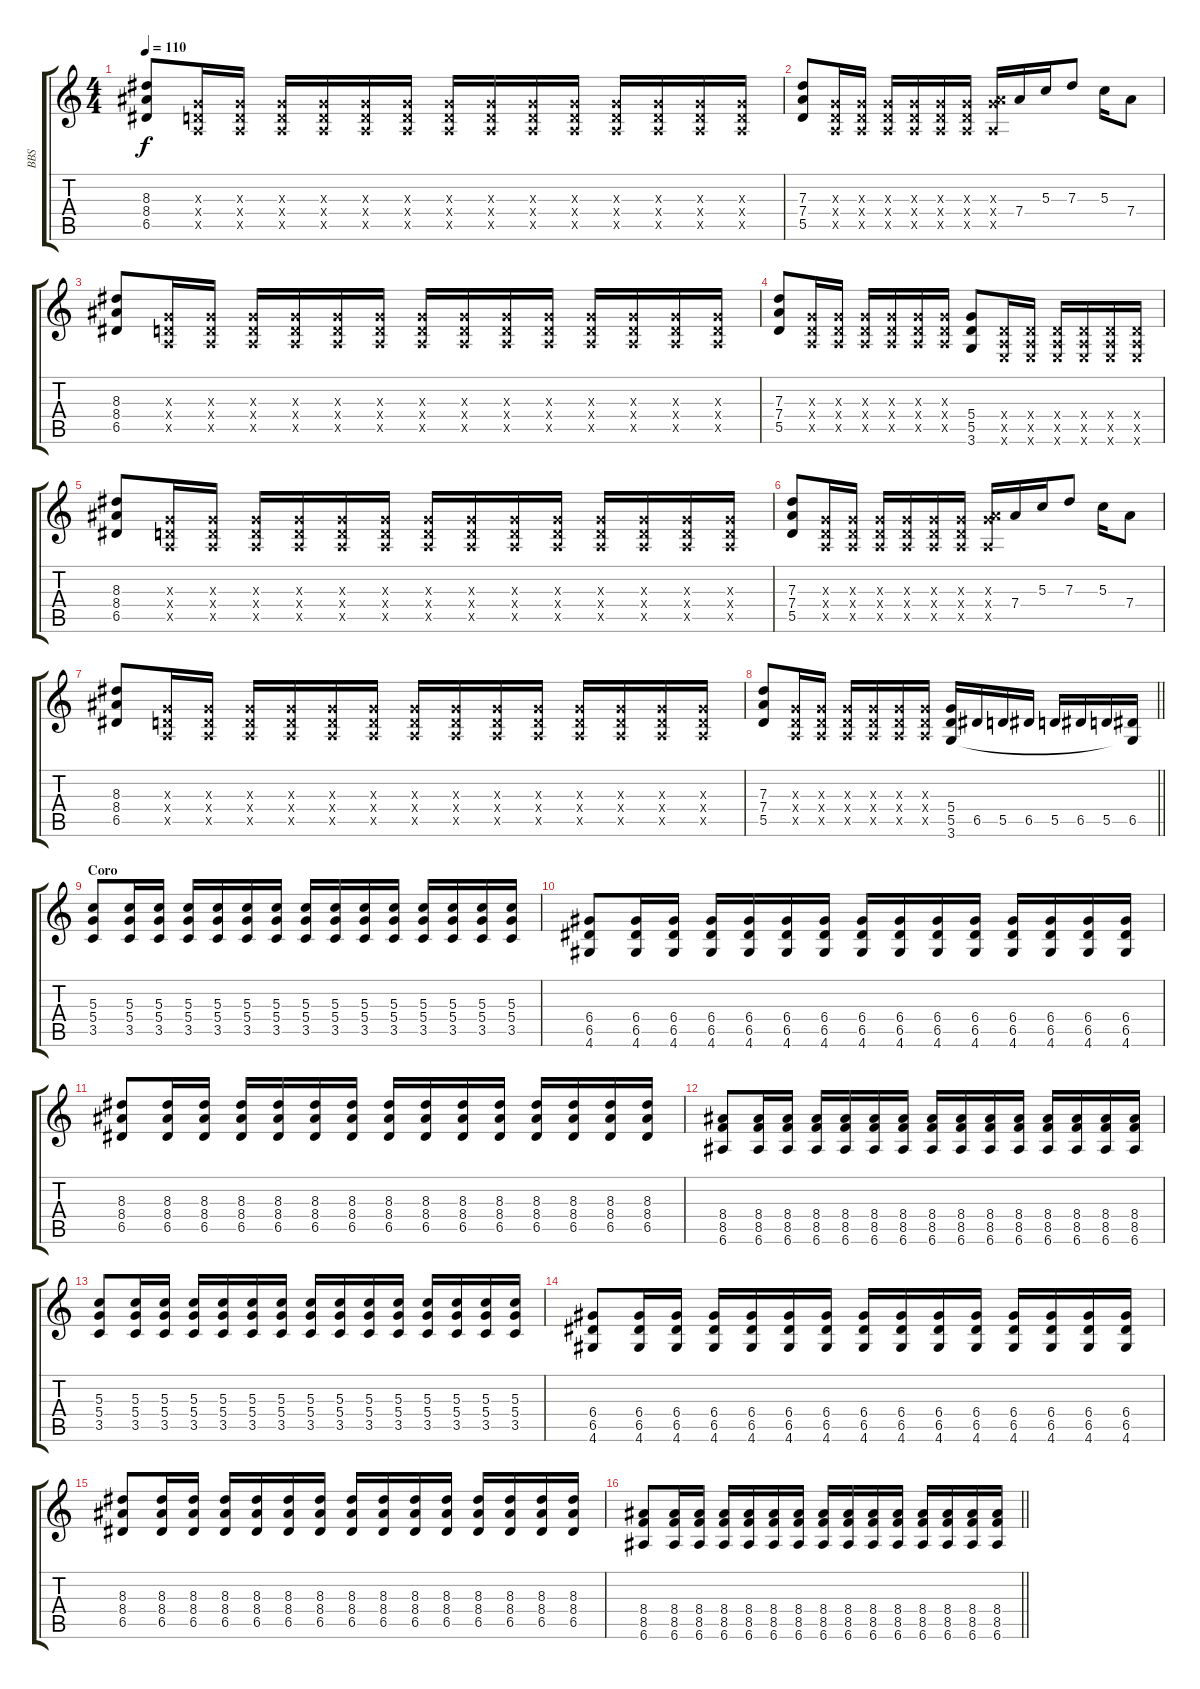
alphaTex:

\track ("BBS" "BBS") {instrument distortionguitar}
\staff {score tabs}
\tuning (E4 B3 G3 D3 A2 E2) {hide}
\ts (4 4)
\tempo 110
\clef g2
\ks c
(8.3 8.4 6.5).8{dy f instrument distortionguitar} (0.3{x} 0.4{x} 0.5{x}).16 (0.3{x} 0.4{x} 0.5{x}).16 (0.3{x} 0.4{x} 0.5{x}).16 (0.3{x} 0.4{x} 0.5{x}).16 (0.3{x} 0.4{x} 0.5{x}).16 (0.3{x} 0.4{x} 0.5{x}).16 (0.3{x} 0.4{x} 0.5{x}).16 (0.3{x} 0.4{x} 0.5{x}).16 (0.3{x} 0.4{x} 0.5{x}).16 (0.3{x} 0.4{x} 0.5{x}).16 (0.3{x} 0.4{x} 0.5{x}).16 (0.3{x} 0.4{x} 0.5{x}).16 (0.3{x} 0.4{x} 0.5{x}).16 (0.3{x} 0.4{x} 0.5{x}).16 |
(7.3 7.4 5.5).8 (0.3{x} 0.4{x} 0.5{x}).16 (0.3{x} 0.4{x} 0.5{x}).16 (0.3{x} 0.4{x} 0.5{x}).16 (0.3{x} 0.4{x} 0.5{x}).16 (0.3{x} 0.4{x} 0.5{x}).16 (0.3{x} 0.4{x} 0.5{x}).16 (0.3{x} 7.4{x} 0.5{x}).16 7.4.16 5.3.16 7.3.8 5.3.16 7.4.8 |
(8.3 8.4 6.5).8 (0.3{x} 0.4{x} 0.5{x}).16 (0.3{x} 0.4{x} 0.5{x}).16 (0.3{x} 0.4{x} 0.5{x}).16 (0.3{x} 0.4{x} 0.5{x}).16 (0.3{x} 0.4{x} 0.5{x}).16 (0.3{x} 0.4{x} 0.5{x}).16 (0.3{x} 0.4{x} 0.5{x}).16 (0.3{x} 0.4{x} 0.5{x}).16 (0.3{x} 0.4{x} 0.5{x}).16 (0.3{x} 0.4{x} 0.5{x}).16 (0.3{x} 0.4{x} 0.5{x}).16 (0.3{x} 0.4{x} 0.5{x}).16 (0.3{x} 0.4{x} 0.5{x}).16 (0.3{x} 0.4{x} 0.5{x}).16 |
(7.3 7.4 5.5).8 (0.3{x} 0.4{x} 0.5{x}).16 (0.3{x} 0.4{x} 0.5{x}).16 (0.3{x} 0.4{x} 0.5{x}).16 (0.3{x} 0.4{x} 0.5{x}).16 (0.3{x} 0.4{x} 0.5{x}).16 (0.3{x} 0.4{x} 0.5{x}).16 (5.4 5.5 3.6).8 (0.4{x} 0.5{x} 0.6{x}).16 (0.4{x} 0.5{x} 0.6{x}).16 (0.4{x} 0.5{x} 0.6{x}).16 (0.4{x} 0.5{x} 0.6{x}).16 (0.4{x} 0.5{x} 0.6{x}).16 (0.4{x} 0.5{x} 0.6{x}).16 |
(8.3 8.4 6.5).8 (0.3{x} 0.4{x} 0.5{x}).16 (0.3{x} 0.4{x} 0.5{x}).16 (0.3{x} 0.4{x} 0.5{x}).16 (0.3{x} 0.4{x} 0.5{x}).16 (0.3{x} 0.4{x} 0.5{x}).16 (0.3{x} 0.4{x} 0.5{x}).16 (0.3{x} 0.4{x} 0.5{x}).16 (0.3{x} 0.4{x} 0.5{x}).16 (0.3{x} 0.4{x} 0.5{x}).16 (0.3{x} 0.4{x} 0.5{x}).16 (0.3{x} 0.4{x} 0.5{x}).16 (0.3{x} 0.4{x} 0.5{x}).16 (0.3{x} 0.4{x} 0.5{x}).16 (0.3{x} 0.4{x} 0.5{x}).16 |
(7.3 7.4 5.5).8 (0.3{x} 0.4{x} 0.5{x}).16 (0.3{x} 0.4{x} 0.5{x}).16 (0.3{x} 0.4{x} 0.5{x}).16 (0.3{x} 0.4{x} 0.5{x}).16 (0.3{x} 0.4{x} 0.5{x}).16 (0.3{x} 0.4{x} 0.5{x}).16 (0.3{x} 7.4{x} 0.5{x}).16 7.4.16 5.3.16 7.3.8 5.3.16 7.4.8 |
(8.3 8.4 6.5).8 (0.3{x} 0.4{x} 0.5{x}).16 (0.3{x} 0.4{x} 0.5{x}).16 (0.3{x} 0.4{x} 0.5{x}).16 (0.3{x} 0.4{x} 0.5{x}).16 (0.3{x} 0.4{x} 0.5{x}).16 (0.3{x} 0.4{x} 0.5{x}).16 (0.3{x} 0.4{x} 0.5{x}).16 (0.3{x} 0.4{x} 0.5{x}).16 (0.3{x} 0.4{x} 0.5{x}).16 (0.3{x} 0.4{x} 0.5{x}).16 (0.3{x} 0.4{x} 0.5{x}).16 (0.3{x} 0.4{x} 0.5{x}).16 (0.3{x} 0.4{x} 0.5{x}).16 (0.3{x} 0.4{x} 0.5{x}).16 |
\barLineRight lightlight
(7.3 7.4 5.5).8 (0.3{x} 0.4{x} 0.5{x}).16 (0.3{x} 0.4{x} 0.5{x}).16 (0.3{x} 0.4{x} 0.5{x}).16 (0.3{x} 0.4{x} 0.5{x}).16 (0.3{x} 0.4{x} 0.5{x}).16 (0.3{x} 0.4{x} 0.5{x}).16 (5.4 5.5 3.6).16 6.5.16 5.5.16 6.5.16 5.5.16 6.5.16 5.5.16 (6.5 3.6{t}).16 |
\section ("" "Coro")
(5.3 5.4 3.5).8 (5.3 5.4 3.5).16 (5.3 5.4 3.5).16 (5.3 5.4 3.5).16 (5.3 5.4 3.5).16 (5.3 5.4 3.5).16 (5.3 5.4 3.5).16 (5.3 5.4 3.5).16 (5.3 5.4 3.5).16 (5.3 5.4 3.5).16 (5.3 5.4 3.5).16 (5.3 5.4 3.5).16 (5.3 5.4 3.5).16 (5.3 5.4 3.5).16 (5.3 5.4 3.5).16 |
(6.4 6.5 4.6).8 (6.4 6.5 4.6).16 (6.4 6.5 4.6).16 (6.4 6.5 4.6).16 (6.4 6.5 4.6).16 (6.4 6.5 4.6).16 (6.4 6.5 4.6).16 (6.4 6.5 4.6).16 (6.4 6.5 4.6).16 (6.4 6.5 4.6).16 (6.4 6.5 4.6).16 (6.4 6.5 4.6).16 (6.4 6.5 4.6).16 (6.4 6.5 4.6).16 (6.4 6.5 4.6).16 |
(8.3 8.4 6.5).8 (8.3 8.4 6.5).16 (8.3 8.4 6.5).16 (8.3 8.4 6.5).16 (8.3 8.4 6.5).16 (8.3 8.4 6.5).16 (8.3 8.4 6.5).16 (8.3 8.4 6.5).16 (8.3 8.4 6.5).16 (8.3 8.4 6.5).16 (8.3 8.4 6.5).16 (8.3 8.4 6.5).16 (8.3 8.4 6.5).16 (8.3 8.4 6.5).16 (8.3 8.4 6.5).16 |
(8.4 8.5 6.6).8 (8.4 8.5 6.6).16 (8.4 8.5 6.6).16 (8.4 8.5 6.6).16 (8.4 8.5 6.6).16 (8.4 8.5 6.6).16 (8.4 8.5 6.6).16 (8.4 8.5 6.6).16 (8.4 8.5 6.6).16 (8.4 8.5 6.6).16 (8.4 8.5 6.6).16 (8.4 8.5 6.6).16 (8.4 8.5 6.6).16 (8.4 8.5 6.6).16 (8.4 8.5 6.6).16 |
(5.3 5.4 3.5).8 (5.3 5.4 3.5).16 (5.3 5.4 3.5).16 (5.3 5.4 3.5).16 (5.3 5.4 3.5).16 (5.3 5.4 3.5).16 (5.3 5.4 3.5).16 (5.3 5.4 3.5).16 (5.3 5.4 3.5).16 (5.3 5.4 3.5).16 (5.3 5.4 3.5).16 (5.3 5.4 3.5).16 (5.3 5.4 3.5).16 (5.3 5.4 3.5).16 (5.3 5.4 3.5).16 |
(6.4 6.5 4.6).8 (6.4 6.5 4.6).16 (6.4 6.5 4.6).16 (6.4 6.5 4.6).16 (6.4 6.5 4.6).16 (6.4 6.5 4.6).16 (6.4 6.5 4.6).16 (6.4 6.5 4.6).16 (6.4 6.5 4.6).16 (6.4 6.5 4.6).16 (6.4 6.5 4.6).16 (6.4 6.5 4.6).16 (6.4 6.5 4.6).16 (6.4 6.5 4.6).16 (6.4 6.5 4.6).16 |
(8.3 8.4 6.5).8 (8.3 8.4 6.5).16 (8.3 8.4 6.5).16 (8.3 8.4 6.5).16 (8.3 8.4 6.5).16 (8.3 8.4 6.5).16 (8.3 8.4 6.5).16 (8.3 8.4 6.5).16 (8.3 8.4 6.5).16 (8.3 8.4 6.5).16 (8.3 8.4 6.5).16 (8.3 8.4 6.5).16 (8.3 8.4 6.5).16 (8.3 8.4 6.5).16 (8.3 8.4 6.5).16 |
\barLineRight lightlight
(8.4 8.5 6.6).8 (8.4 8.5 6.6).16 (8.4 8.5 6.6).16 (8.4 8.5 6.6).16 (8.4 8.5 6.6).16 (8.4 8.5 6.6).16 (8.4 8.5 6.6).16 (8.4 8.5 6.6).16 (8.4 8.5 6.6).16 (8.4 8.5 6.6).16 (8.4 8.5 6.6).16 (8.4 8.5 6.6).16 (8.4 8.5 6.6).16 (8.4 8.5 6.6).16 (8.4 8.5 6.6).16
